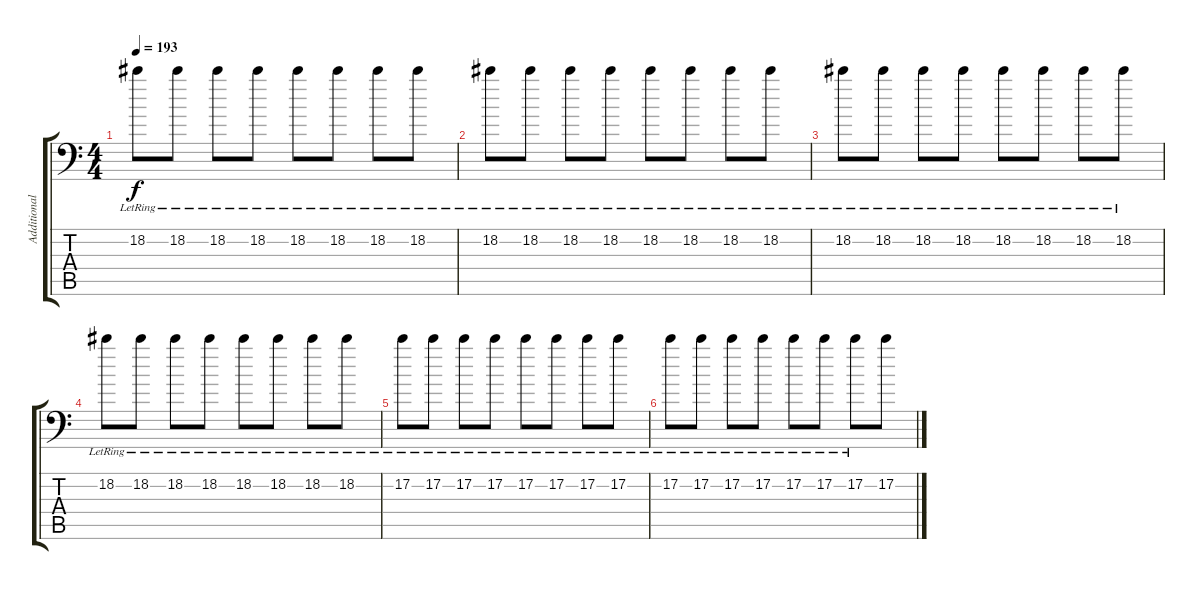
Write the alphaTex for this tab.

\track ("Additional Guitar" "Additional") {instrument distortionguitar}
\staff {score tabs}
\tuning (C4 G3 Eb3 Bb2 F2 Bb1) {hide}
\ts (4 4)
\tempo 193
\clef f4
\ks c
18.2{lr}.8{dy f} 18.2{lr}.8 18.2{lr}.8 18.2{lr}.8 18.2{lr}.8 18.2{lr}.8 18.2{lr}.8 18.2{lr}.8 |
18.2{lr}.8 18.2{lr}.8 18.2{lr}.8 18.2{lr}.8 18.2{lr}.8 18.2{lr}.8 18.2{lr}.8 18.2{lr}.8 |
18.2{lr}.8 18.2{lr}.8 18.2{lr}.8 18.2{lr}.8 18.2{lr}.8 18.2{lr}.8 18.2{lr}.8 18.2{lr}.8 |
18.2{lr}.8 18.2{lr}.8 18.2{lr}.8 18.2{lr}.8 18.2{lr}.8 18.2{lr}.8 18.2{lr}.8 18.2{lr}.8 |
17.2{lr}.8 17.2{lr}.8 17.2{lr}.8 17.2{lr}.8 17.2{lr}.8 17.2{lr}.8 17.2{lr}.8 17.2{lr}.8 |
17.2{lr}.8 17.2{lr}.8 17.2{lr}.8 17.2{lr}.8 17.2{lr}.8 17.2{lr}.8 17.2{lr}.8 17.2.8
